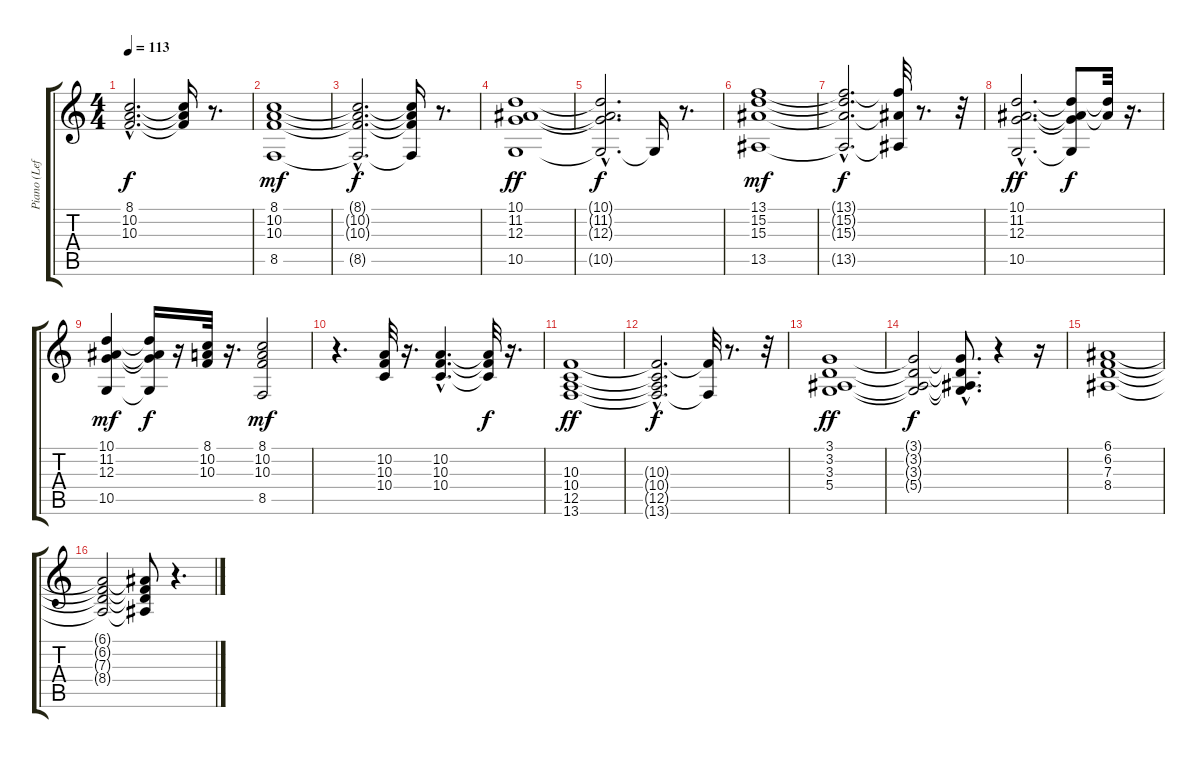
\track ("Piano (Left)" "Piano (Lef") {instrument honkytonkpiano}
\staff {score tabs}
\tuning (E4 B3 G3 D3 A2 E2) {hide}
\ts (4 4)
\tempo 113
\clef g2
\ks c
(8.1{hac t} 10.2{hac t} 10.3{hac t}).2{d dy f} (8.1{t} 10.2{t} 10.3{t}).16 r.8{d} |
(8.1 10.2 10.3 8.5).1{dy mf} |
(8.1{hac t} 10.2{hac t} 10.3{hac t} 8.5{hac t}).2{d dy f} (8.1{t} 10.2{t} 10.3{t} 8.5{t}).16 r.8{d} |
(10.1 11.2 12.3 10.5).1{dy ff} |
(10.1{hac t} 11.2{hac t} 12.3{t} 10.5{hac t}).2{d dy f} 10.5{t}.16 r.8{d} |
(13.1 15.2 15.3 13.5).1{dy mf} |
(13.1{hac t} 15.2{t} 15.3{hac t} 13.5{hac t}).2{d dy f} (13.1{t} 15.3{t} 13.5{t}).32 r.8{d} r.32 |
(10.1{hac} 11.2{hac} 12.3{hac} 10.5{hac}).2{d dy ff} (10.1{t} 11.2{t} 12.3{t} 10.5{t}).8{dy f} (10.1{t} 11.2{t}).32 r.16{d} |
(10.1 11.2 12.3 10.5).4{dy mf} (10.1{t} 11.2{t} 12.3{t} 10.5{t}).16{dy f} r.16 (8.1 10.2 10.3).32 r.16{d} (8.1 10.2 10.3 8.5).2{dy mf} |
r.4{d} (10.2 10.3 10.4).32 r.16{d} (10.2{hac} 10.3{hac} 10.4{hac}).4{d} (10.2{t} 10.3{t} 10.4{t}).32{dy f} r.16{d} |
(10.3 10.4 12.5 13.6).1{dy ff} |
(10.3{hac t} 10.4{hac t} 12.5{hac t} 13.6{hac t}).2{d dy f} (10.3{t} 13.6{t}).32 r.8{d} r.32 |
(3.1 3.2 3.3 5.4).1{dy ff} |
(3.1{t} 3.2{t} 3.3{t} 5.4{t}).2{dy f} (3.1{t} 3.2{hac t} 3.3{t} 5.4{hac t}).8{d} r.4 r.16 |
(6.1 6.2 7.3 8.4).1 |
(6.1{t} 6.2{t} 7.3{t} 8.4{t}).2 (6.1{t} 6.2{t} 7.3{t} 8.4{t}).8 r.4{d}
